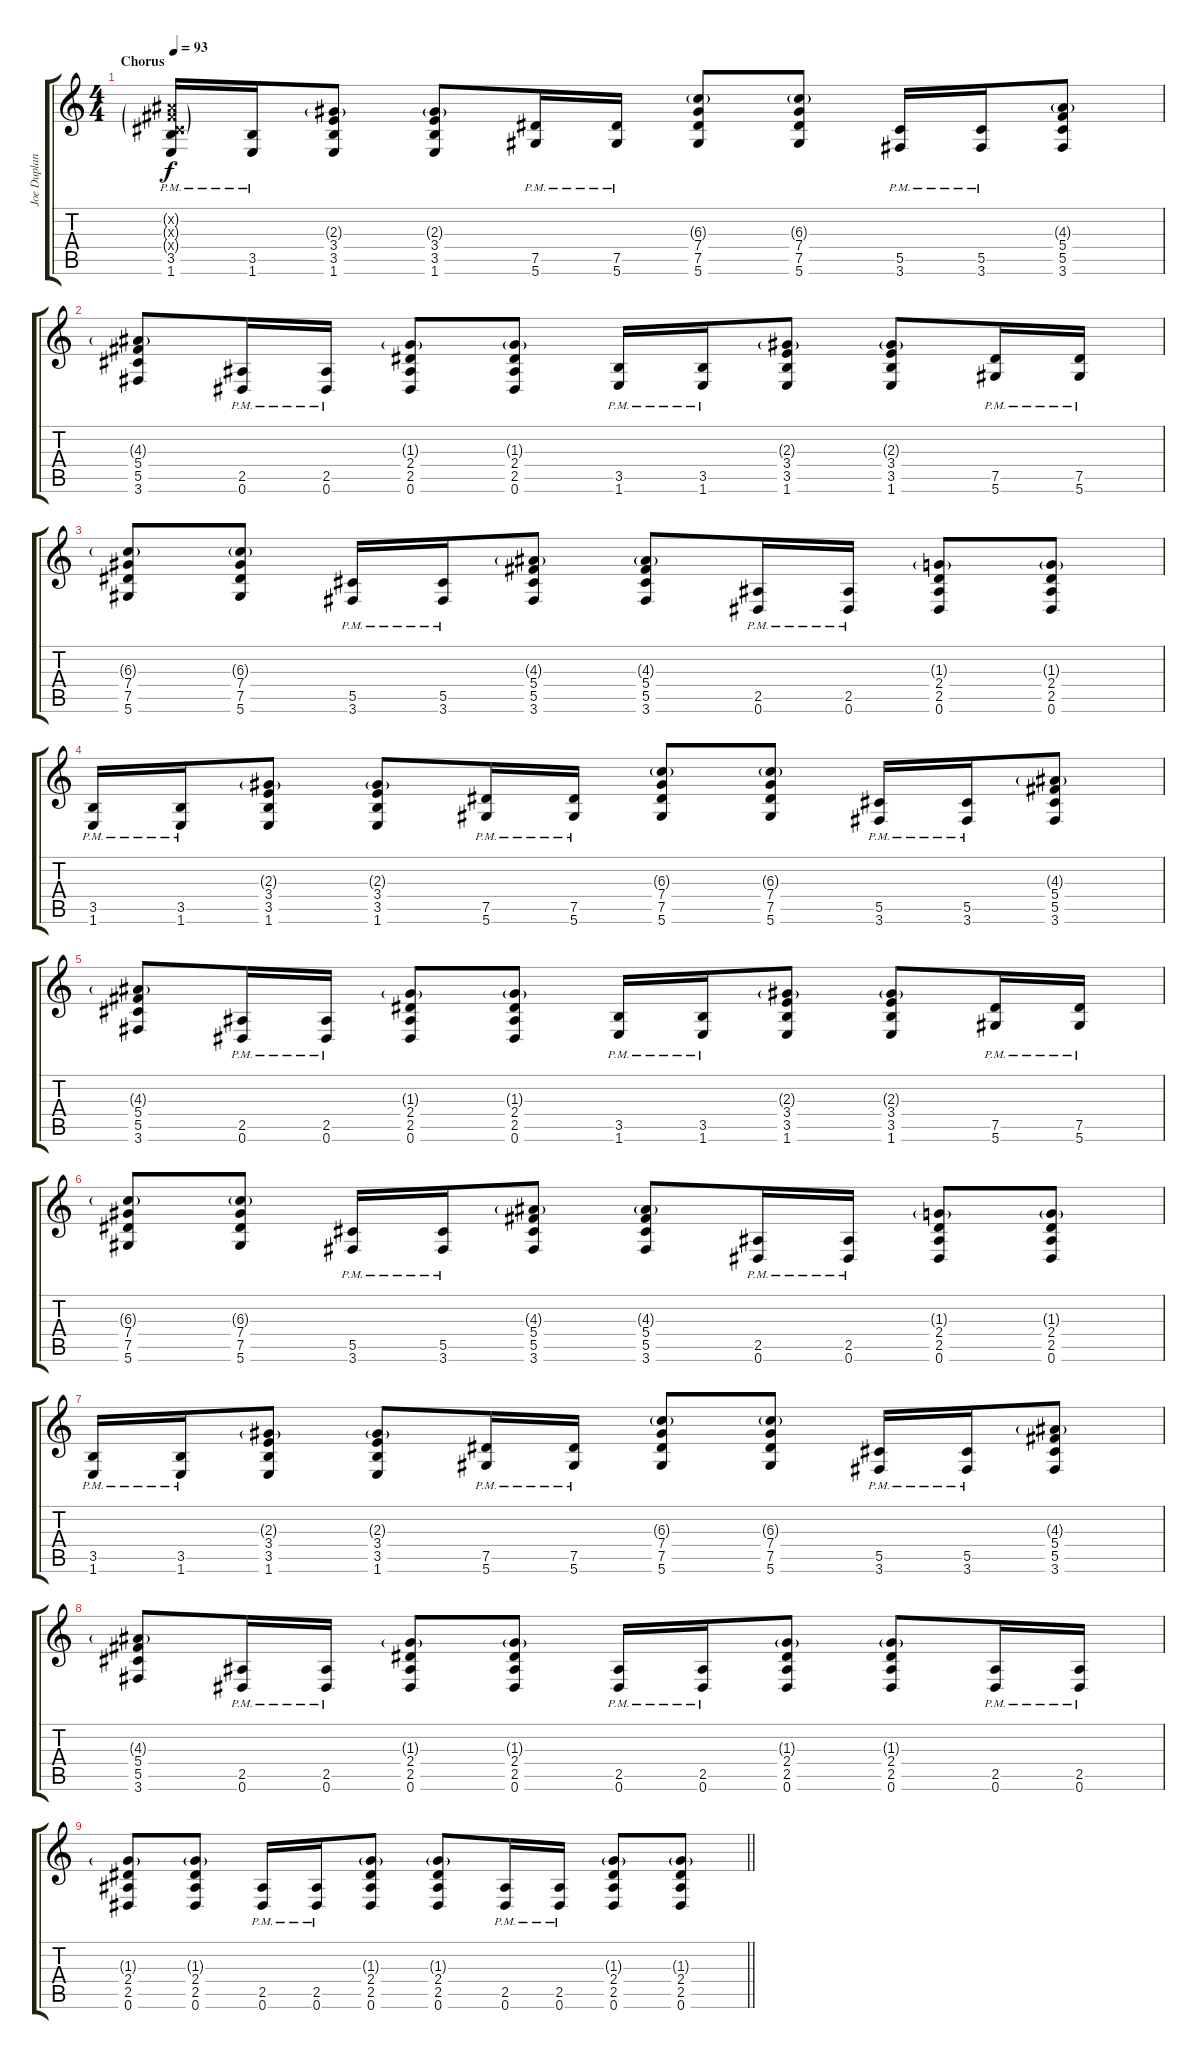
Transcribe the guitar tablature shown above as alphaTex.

\track ("Joe Duplantier" "Joe Duplan") {instrument overdrivenguitar}
\staff {score tabs}
\tuning (Eb4 Bb3 Gb3 Db3 Ab2 Eb2) {hide}
\ts (4 4)
\section ("" "Chorus")
\tempo 93
\clef g2
\ks c
(0.2{g x} 0.3{g x} 0.4{g x} 3.5{pm} 1.6{pm}).16{dy f} (3.5{pm} 1.6{pm}).16 (2.3{g} 3.4 3.5 1.6).8 (2.3{g} 3.4 3.5 1.6).8 (7.5{pm} 5.6{pm}).16 (7.5{pm} 5.6{pm}).16 (6.3{g} 7.4 7.5 5.6).8 (6.3{g} 7.4 7.5 5.6).8 (5.5{pm} 3.6{pm}).16 (5.5{pm} 3.6{pm}).16 (4.3{g} 5.4 5.5 3.6).8 |
(4.3{g} 5.4 5.5 3.6).8 (2.5{pm} 0.6{pm}).16 (2.5{pm} 0.6{pm}).16 (1.3{g} 2.4 2.5 0.6).8 (1.3{g} 2.4 2.5 0.6).8 (3.5{pm} 1.6{pm}).16 (3.5{pm} 1.6{pm}).16 (2.3{g} 3.4 3.5 1.6).8 (2.3{g} 3.4 3.5 1.6).8 (7.5{pm} 5.6{pm}).16 (7.5{pm} 5.6{pm}).16 |
(6.3{g} 7.4 7.5 5.6).8 (6.3{g} 7.4 7.5 5.6).8 (5.5{pm} 3.6{pm}).16 (5.5{pm} 3.6{pm}).16 (4.3{g} 5.4 5.5 3.6).8 (4.3{g} 5.4 5.5 3.6).8 (2.5{pm} 0.6{pm}).16 (2.5{pm} 0.6{pm}).16 (1.3{g} 2.4 2.5 0.6).8 (1.3{g} 2.4 2.5 0.6).8 |
(3.5{pm} 1.6{pm}).16 (3.5{pm} 1.6{pm}).16 (2.3{g} 3.4 3.5 1.6).8 (2.3{g} 3.4 3.5 1.6).8 (7.5{pm} 5.6{pm}).16 (7.5{pm} 5.6{pm}).16 (6.3{g} 7.4 7.5 5.6).8 (6.3{g} 7.4 7.5 5.6).8 (5.5{pm} 3.6{pm}).16 (5.5{pm} 3.6{pm}).16 (4.3{g} 5.4 5.5 3.6).8 |
(4.3{g} 5.4 5.5 3.6).8 (2.5{pm} 0.6{pm}).16 (2.5{pm} 0.6{pm}).16 (1.3{g} 2.4 2.5 0.6).8 (1.3{g} 2.4 2.5 0.6).8 (3.5{pm} 1.6{pm}).16 (3.5{pm} 1.6{pm}).16 (2.3{g} 3.4 3.5 1.6).8 (2.3{g} 3.4 3.5 1.6).8 (7.5{pm} 5.6{pm}).16 (7.5{pm} 5.6{pm}).16 |
(6.3{g} 7.4 7.5 5.6).8 (6.3{g} 7.4 7.5 5.6).8 (5.5{pm} 3.6{pm}).16 (5.5{pm} 3.6{pm}).16 (4.3{g} 5.4 5.5 3.6).8 (4.3{g} 5.4 5.5 3.6).8 (2.5{pm} 0.6{pm}).16 (2.5{pm} 0.6{pm}).16 (1.3{g} 2.4 2.5 0.6).8 (1.3{g} 2.4 2.5 0.6).8 |
(3.5{pm} 1.6{pm}).16 (3.5{pm} 1.6{pm}).16 (2.3{g} 3.4 3.5 1.6).8 (2.3{g} 3.4 3.5 1.6).8 (7.5{pm} 5.6{pm}).16 (7.5{pm} 5.6{pm}).16 (6.3{g} 7.4 7.5 5.6).8 (6.3{g} 7.4 7.5 5.6).8 (5.5{pm} 3.6{pm}).16 (5.5{pm} 3.6{pm}).16 (4.3{g} 5.4 5.5 3.6).8 |
(4.3{g} 5.4 5.5 3.6).8 (2.5{pm} 0.6{pm}).16 (2.5{pm} 0.6{pm}).16 (1.3{g} 2.4 2.5 0.6).8 (1.3{g} 2.4 2.5 0.6).8 (2.5{pm} 0.6{pm}).16 (2.5{pm} 0.6{pm}).16 (1.3{g} 2.4 2.5 0.6).8 (1.3{g} 2.4 2.5 0.6).8 (2.5{pm} 0.6{pm}).16 (2.5{pm} 0.6{pm}).16 |
\barLineRight lightlight
(1.3{g} 2.4 2.5 0.6).8 (1.3{g} 2.4 2.5 0.6).8 (2.5{pm} 0.6{pm}).16 (2.5{pm} 0.6{pm}).16 (1.3{g} 2.4 2.5 0.6).8 (1.3{g} 2.4 2.5 0.6).8 (2.5{pm} 0.6{pm}).16 (2.5{pm} 0.6{pm}).16 (1.3{g} 2.4 2.5 0.6).8 (1.3{g} 2.4 2.5 0.6).8
